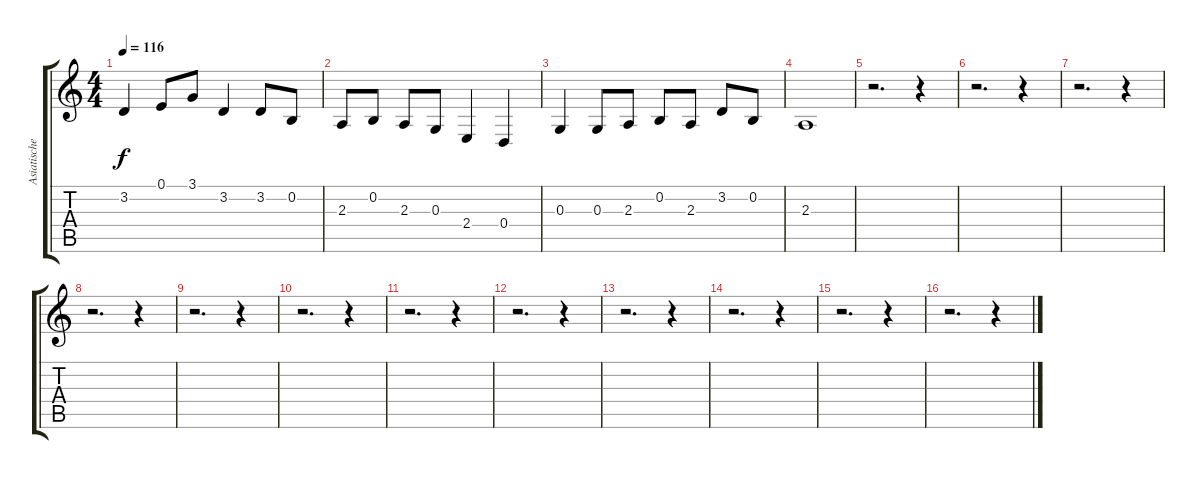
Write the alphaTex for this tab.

\track ("Asiatisches Klimper" "Asiatische") {instrument koto}
\staff {score tabs}
\tuning (E4 B3 G3 D3 A2 E2) {hide}
\ts (4 4)
\tempo 116
\clef g2
\ks c
3.2.4{dy f instrument koto} 0.1.8 3.1.8 3.2.4 3.2.8 0.2.8 |
2.3.8 0.2.8 2.3.8 0.3.8 2.4.4 0.4.4 |
0.3.4 0.3.8 2.3.8 0.2.8 2.3.8 3.2.8 0.2.8 |
2.3.1 |
r.2{d} r.4 |
r.2{d} r.4 |
r.2{d} r.4 |
r.2{d} r.4 |
r.2{d} r.4 |
r.2{d} r.4 |
r.2{d} r.4 |
r.2{d} r.4 |
r.2{d} r.4 |
r.2{d} r.4 |
r.2{d} r.4 |
r.2{d} r.4
